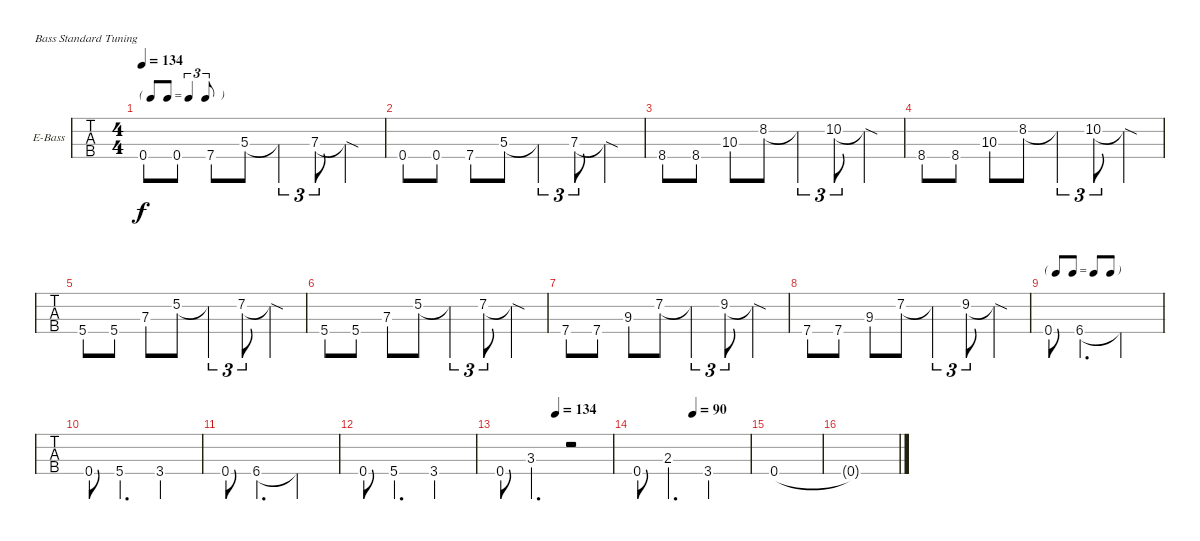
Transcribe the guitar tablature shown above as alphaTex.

\defaultSystemsLayout 4
\bracketExtendMode groupsimilarinstruments
\firstSystemTrackNameOrientation horizontal
\otherSystemsTrackNameOrientation horizontal
\track ("Electric Bass" "E-Bass") {instrument electricbassfinger}
\staff {tabs}
\tuning (G2 D2 A1 E1)
\ts (4 4)
\tf triplet8th
\tempo 134
\clef f4
\ks c
0.4.8{dy f} 0.4.8 7.4.8 5.3{st}.8 5.3{t}.4{tu (3 2)} 7.3.8{tu (3 2)} 7.3{sod t}.4 |
0.4.8 0.4.8 7.4.8 5.3{st}.8 5.3{t}.4{tu (3 2)} 7.3.8{tu (3 2)} 7.3{sod t}.4 |
8.4.8 8.4.8 10.3.8 8.2{st}.8 8.2{t}.4{tu (3 2)} 10.2.8{tu (3 2)} 10.2{sod t}.4 |
8.4.8 8.4.8 10.3.8 8.2{st}.8 8.2{t}.4{tu (3 2)} 10.2.8{tu (3 2)} 10.2{sod t}.4 |
5.4.8 5.4.8 7.3.8 5.2{st}.8 5.2{t}.4{tu (3 2)} 7.2.8{tu (3 2)} 7.2{sod t}.4 |
5.4.8 5.4.8 7.3.8 5.2{st}.8 5.2{t}.4{tu (3 2)} 7.2.8{tu (3 2)} 7.2{sod t}.4 |
7.4.8 7.4.8 9.3.8 7.2{st}.8 7.2{t}.4{tu (3 2)} 9.2.8{tu (3 2)} 9.2{sod t}.4 |
7.4.8 7.4.8 9.3.8 7.2{st}.8 7.2{t}.4{tu (3 2)} 9.2.8{tu (3 2)} 9.2{sod t}.4 |
\tf none
0.4.8 6.4.4{d} 6.4{t}.2 |
0.4.8 5.4.4{d} 3.4.2 |
0.4.8 6.4.4{d} 6.4{t}.2 |
0.4.8 5.4.4{d} 3.4.2 |
\tempo (134 0.5)
0.4.8 3.3.4{d} r.2 |
\tempo (90 0.5)
0.4.8 2.3.4{d} 3.4.2 |
0.4.1 |
0.4{t}.1
